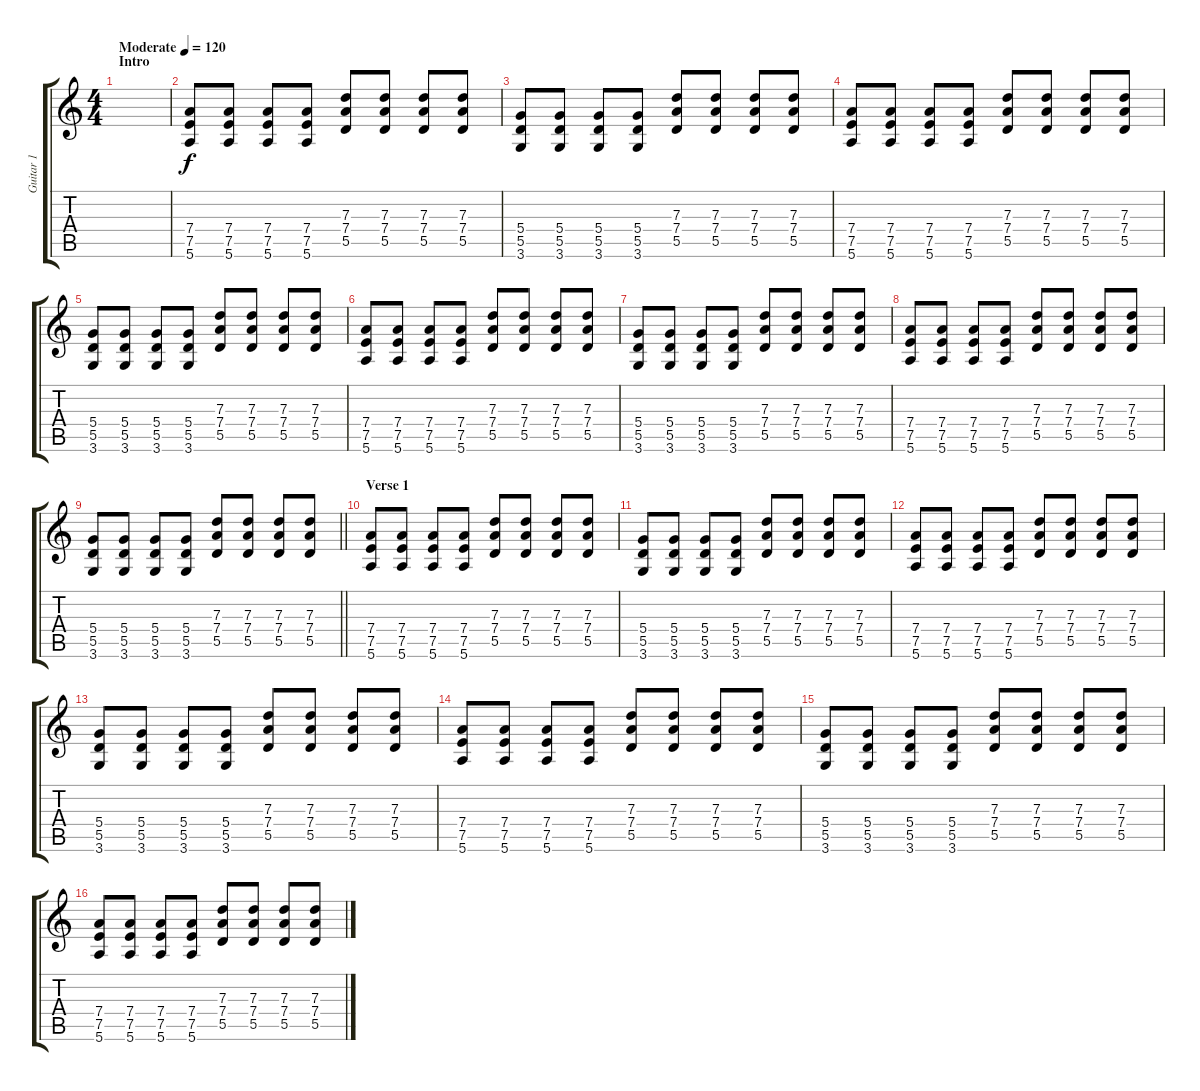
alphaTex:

\track ("Guitar 1" "Guitar 1") {instrument electricguitarclean}
\staff {score tabs}
\tuning (E4 B3 G3 D3 A2 E2) {hide}
\ts (4 4)
\section ("" "Intro")
\tempo (120 "Moderate")
\clef g2
\ks c
|
(7.4 7.5 5.6).8 (7.4 7.5 5.6).8 (7.4 7.5 5.6).8 (7.4 7.5 5.6).8 (7.3 7.4 5.5).8 (7.3 7.4 5.5).8 (7.3 7.4 5.5).8 (7.3 7.4 5.5).8 |
(5.4 5.5 3.6).8 (5.4 5.5 3.6).8 (5.4 5.5 3.6).8 (5.4 5.5 3.6).8 (7.3 7.4 5.5).8 (7.3 7.4 5.5).8 (7.3 7.4 5.5).8 (7.3 7.4 5.5).8 |
(7.4 7.5 5.6).8 (7.4 7.5 5.6).8 (7.4 7.5 5.6).8 (7.4 7.5 5.6).8 (7.3 7.4 5.5).8 (7.3 7.4 5.5).8 (7.3 7.4 5.5).8 (7.3 7.4 5.5).8 |
(5.4 5.5 3.6).8 (5.4 5.5 3.6).8 (5.4 5.5 3.6).8 (5.4 5.5 3.6).8 (7.3 7.4 5.5).8 (7.3 7.4 5.5).8 (7.3 7.4 5.5).8 (7.3 7.4 5.5).8 |
(7.4 7.5 5.6).8 (7.4 7.5 5.6).8 (7.4 7.5 5.6).8 (7.4 7.5 5.6).8 (7.3 7.4 5.5).8 (7.3 7.4 5.5).8 (7.3 7.4 5.5).8 (7.3 7.4 5.5).8 |
(5.4 5.5 3.6).8 (5.4 5.5 3.6).8 (5.4 5.5 3.6).8 (5.4 5.5 3.6).8 (7.3 7.4 5.5).8 (7.3 7.4 5.5).8 (7.3 7.4 5.5).8 (7.3 7.4 5.5).8 |
(7.4 7.5 5.6).8 (7.4 7.5 5.6).8 (7.4 7.5 5.6).8 (7.4 7.5 5.6).8 (7.3 7.4 5.5).8 (7.3 7.4 5.5).8 (7.3 7.4 5.5).8 (7.3 7.4 5.5).8 |
\barLineRight lightlight
(5.4 5.5 3.6).8 (5.4 5.5 3.6).8 (5.4 5.5 3.6).8 (5.4 5.5 3.6).8 (7.3 7.4 5.5).8 (7.3 7.4 5.5).8 (7.3 7.4 5.5).8 (7.3 7.4 5.5).8 |
\section ("" "Verse 1")
(7.4 7.5 5.6).8 (7.4 7.5 5.6).8 (7.4 7.5 5.6).8 (7.4 7.5 5.6).8 (7.3 7.4 5.5).8 (7.3 7.4 5.5).8 (7.3 7.4 5.5).8 (7.3 7.4 5.5).8 |
(5.4 5.5 3.6).8 (5.4 5.5 3.6).8 (5.4 5.5 3.6).8 (5.4 5.5 3.6).8 (7.3 7.4 5.5).8 (7.3 7.4 5.5).8 (7.3 7.4 5.5).8 (7.3 7.4 5.5).8 |
(7.4 7.5 5.6).8 (7.4 7.5 5.6).8 (7.4 7.5 5.6).8 (7.4 7.5 5.6).8 (7.3 7.4 5.5).8 (7.3 7.4 5.5).8 (7.3 7.4 5.5).8 (7.3 7.4 5.5).8 |
(5.4 5.5 3.6).8 (5.4 5.5 3.6).8 (5.4 5.5 3.6).8 (5.4 5.5 3.6).8 (7.3 7.4 5.5).8 (7.3 7.4 5.5).8 (7.3 7.4 5.5).8 (7.3 7.4 5.5).8 |
(7.4 7.5 5.6).8 (7.4 7.5 5.6).8 (7.4 7.5 5.6).8 (7.4 7.5 5.6).8 (7.3 7.4 5.5).8 (7.3 7.4 5.5).8 (7.3 7.4 5.5).8 (7.3 7.4 5.5).8 |
(5.4 5.5 3.6).8 (5.4 5.5 3.6).8 (5.4 5.5 3.6).8 (5.4 5.5 3.6).8 (7.3 7.4 5.5).8 (7.3 7.4 5.5).8 (7.3 7.4 5.5).8 (7.3 7.4 5.5).8 |
(7.4 7.5 5.6).8 (7.4 7.5 5.6).8 (7.4 7.5 5.6).8 (7.4 7.5 5.6).8 (7.3 7.4 5.5).8 (7.3 7.4 5.5).8 (7.3 7.4 5.5).8 (7.3 7.4 5.5).8
